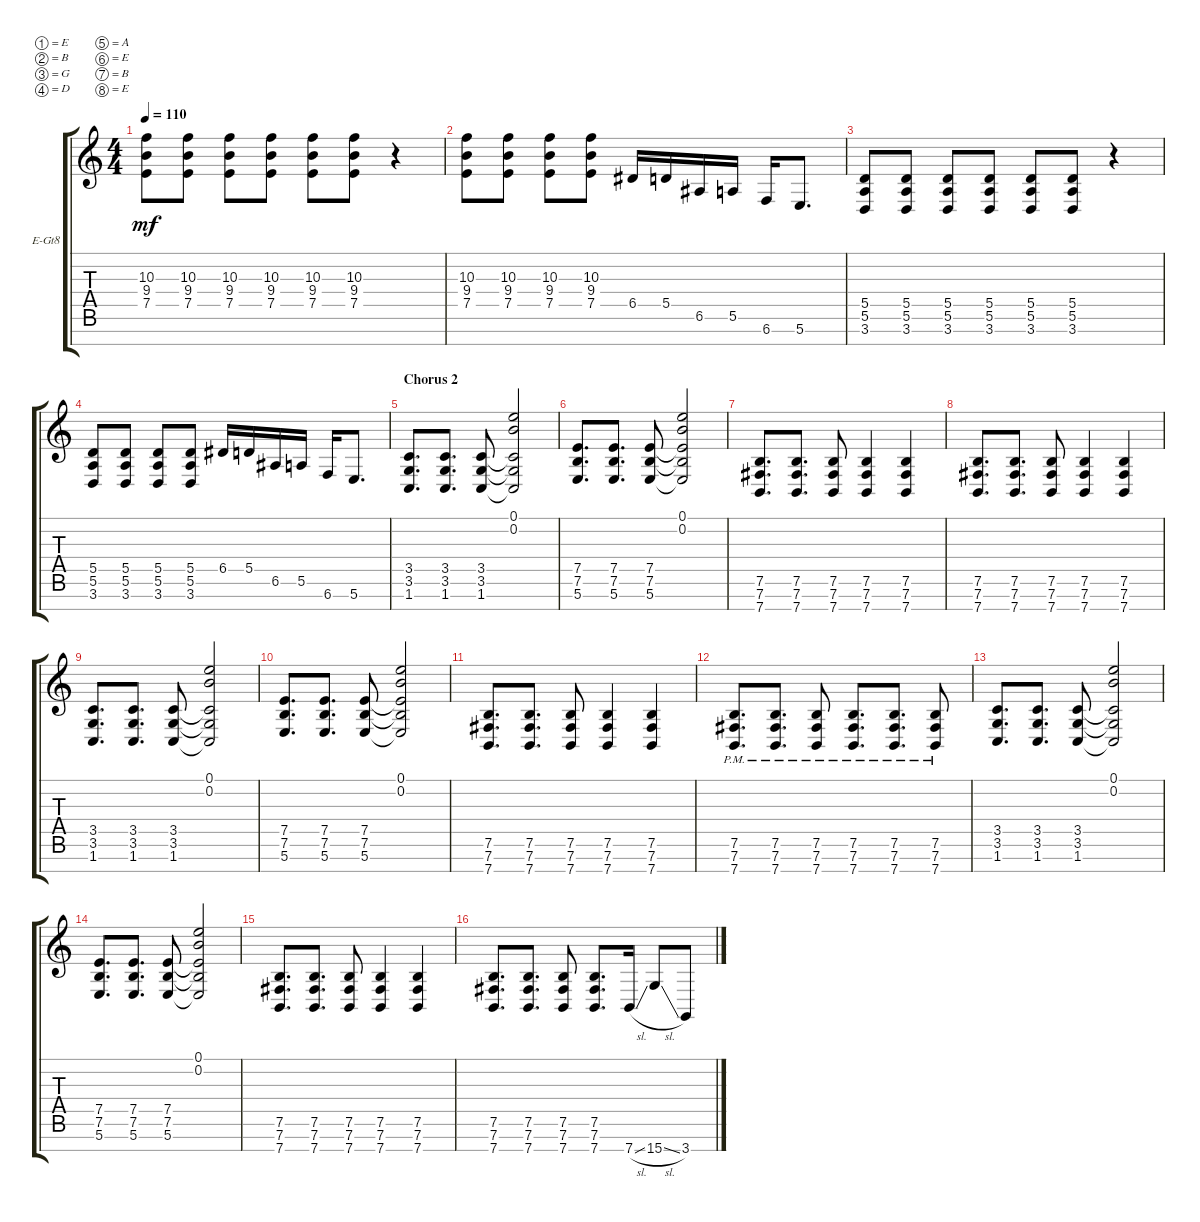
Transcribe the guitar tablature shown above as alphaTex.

\defaultSystemsLayout 4
\bracketExtendMode groupsimilarinstruments
\firstSystemTrackNameOrientation horizontal
\otherSystemsTrackNameOrientation horizontal
\track ("Stephen Carpenter" "E-Gt8") {instrument distortionguitar}
\staff {score tabs}
\tuning (E4 B3 G3 D3 A2 E2 B1 E1)
\ts (4 4)
\tempo 110
\clef g2
\ks c
(7.5 9.4 10.3).8{dy mf} (7.5 9.4 10.3).8 (7.5 9.4 10.3).8 (7.5 9.4 10.3).8 (7.5 9.4 10.3).8 (7.5 9.4 10.3).8 r.4 |
(7.5 9.4 10.3).8 (7.5 9.4 10.3).8 (7.5 9.4 10.3).8 (7.5 9.4 10.3).8 6.5.16 5.5.16 6.6.16 5.6.16 6.7.16 5.7.8{d} |
(3.7 5.6 5.5).8 (3.7 5.6 5.5).8 (3.7 5.6 5.5).8 (3.7 5.6 5.5).8 (3.7 5.6 5.5).8 (3.7 5.6 5.5).8 r.4 |
(3.7 5.6 5.5).8 (3.7 5.6 5.5).8 (3.7 5.6 5.5).8 (3.7 5.6 5.5).8 6.5.16 5.5.16 6.6.16 5.6.16 6.7.16 5.7.8{d} |
\section ("" "Chorus 2")
(1.7 3.6 3.5).8{d} (1.7 3.6 3.5).8{d} (1.7 3.6 3.5).8 (0.1 0.2 1.7{t} 3.6{t} 3.5{t}).2 |
(5.7 7.6 7.5).8{d} (5.7 7.6 7.5).8{d} (5.7 7.6 7.5).8 (0.1 0.2 5.7{t} 7.5{t} 7.6{t}).2 |
(7.8 7.7 7.6).8{d} (7.8 7.7 7.6).8{d} (7.8 7.7 7.6).8 (7.6 7.7 7.8).4 (7.6 7.7 7.8).4 |
(7.8 7.7 7.6).8{d} (7.8 7.7 7.6).8{d} (7.8 7.7 7.6).8 (7.6 7.7 7.8).4 (7.6 7.7 7.8).4 |
(1.7 3.6 3.5).8{d} (1.7 3.6 3.5).8{d} (1.7 3.6 3.5).8 (0.1 0.2 1.7{t} 3.6{t} 3.5{t}).2 |
(5.7 7.6 7.5).8{d} (5.7 7.6 7.5).8{d} (5.7 7.6 7.5).8 (0.1 0.2 5.7{t} 7.5{t} 7.6{t}).2 |
(7.8 7.7 7.6).8{d} (7.8 7.7 7.6).8{d} (7.8 7.7 7.6).8 (7.6 7.7 7.8).4 (7.6 7.7 7.8).4 |
(7.8{pm} 7.7{pm} 7.6{pm}).8{d} (7.8{pm} 7.7{pm} 7.6{pm}).8{d} (7.8{pm} 7.7{pm} 7.6{pm}).8 (7.8{pm} 7.7{pm} 7.6{pm}).8{d} (7.8{pm} 7.7{pm} 7.6{pm}).8{d} (7.8{pm} 7.7{pm} 7.6{pm}).8 |
(1.7 3.6 3.5).8{d} (1.7 3.6 3.5).8{d} (1.7 3.6 3.5).8 (0.1 0.2 1.7{t} 3.6{t} 3.5{t}).2 |
(5.7 7.6 7.5).8{d} (5.7 7.6 7.5).8{d} (5.7 7.6 7.5).8 (0.1 0.2 5.7{t} 7.5{t} 7.6{t}).2 |
(7.8 7.7 7.6).8{d} (7.8 7.7 7.6).8{d} (7.8 7.7 7.6).8 (7.6 7.7 7.8).4 (7.6 7.7 7.8).4 |
(7.8 7.7 7.6).8{d} (7.8 7.7 7.6).8{d} (7.8 7.7 7.6).8 (7.6 7.7 7.8).8{d} 7.8{sl}.16 15.8{sl}.8 3.8.8
